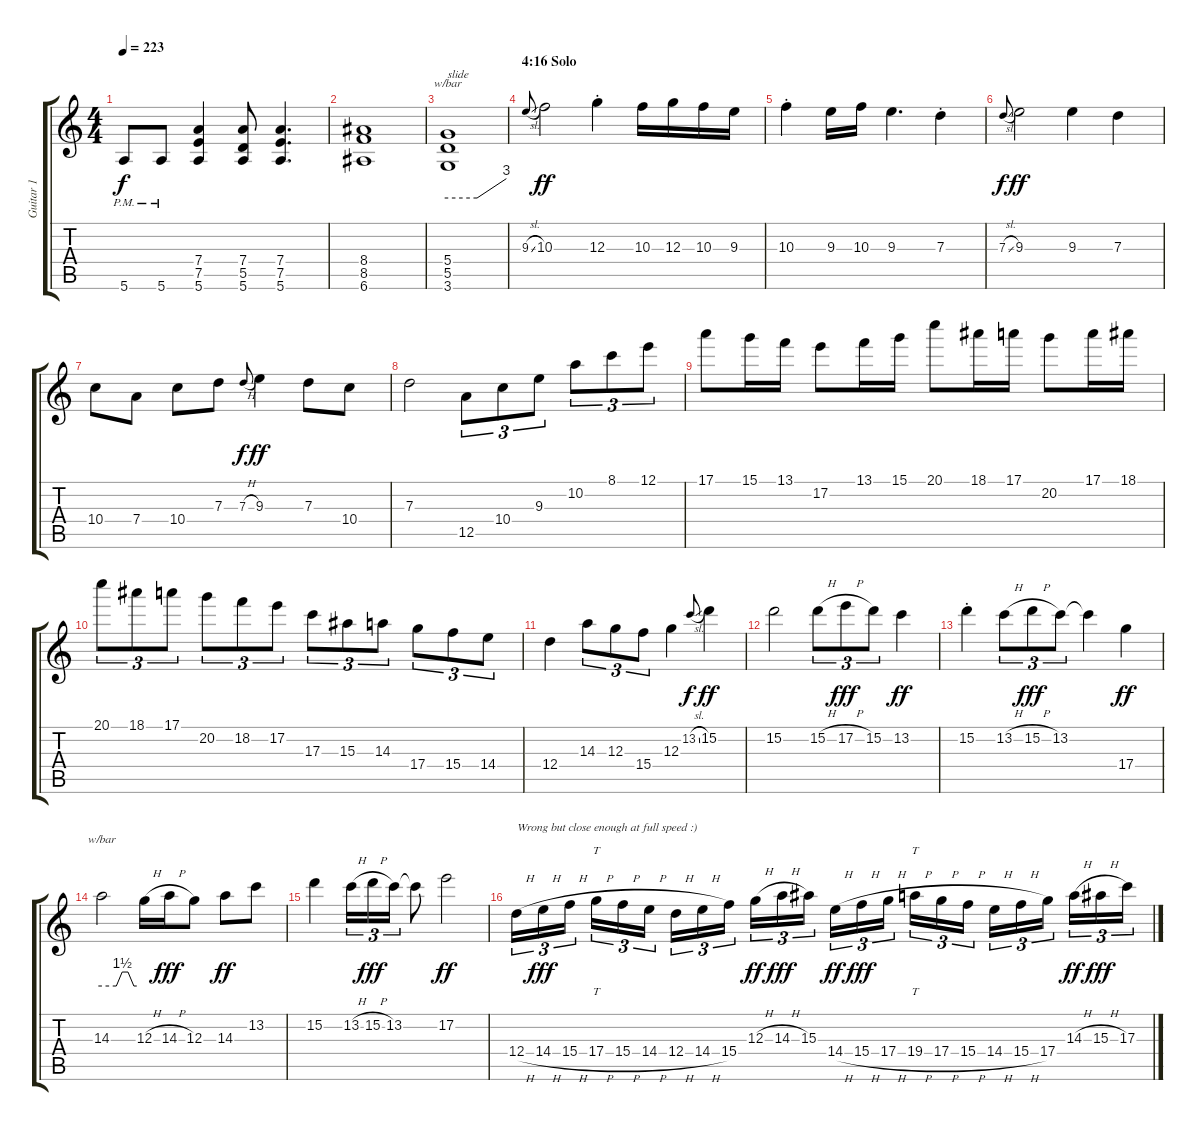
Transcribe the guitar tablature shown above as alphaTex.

\track ("Guitar 1" "Guitar 1") {instrument distortionguitar}
\staff {score tabs}
\tuning (E4 B3 G3 D3 A2 E2) {hide}
\ts (4 4)
\tempo 223
\clef g2
\ks c
5.6{pm}.8{dy f} 5.6{pm}.8 (7.4 7.5 5.6).4 (7.4 5.5 5.6).8 (7.4 7.5 5.6).4{d} |
(8.4 8.5 6.6).1 |
(5.4 5.5 3.6).1{tbe (custom default 0 0 30 0 60 12) txt "slide"} |
\section ("" "4:16 Solo")
9.3{sl}.8{gr onbeat} 10.3.2{dy ff} 12.3{st}.4 10.3.16 12.3.16 10.3.16 9.3.16 |
10.3{st}.4 9.3.16 10.3.16 9.3.4{d} 7.3{st}.4 |
7.3{sl}.8{gr onbeat dy f} 9.3.2{dy ff} 9.3.4 7.3.4 |
10.4.8 7.4.8 10.4.8 7.3.8 7.3{h}.8{gr onbeat dy f} 9.3.4{dy ff} 7.3.8 10.4.8 |
7.3.2 12.5.8{tu (3 2)} 10.4.8{tu (3 2)} 9.3.8{tu (3 2)} 10.2.8{tu (3 2)} 8.1.8{tu (3 2)} 12.1.8{tu (3 2)} |
17.1.8 15.1.16 13.1.16 17.2.8 13.1.16 15.1.16 20.1.8 18.1.16 17.1.16 20.2.8 17.1.16 18.1.16 |
20.1.8{tu (3 2)} 18.1.8{tu (3 2)} 17.1.8{tu (3 2)} 20.2.8{tu (3 2)} 18.2.8{tu (3 2)} 17.2.8{tu (3 2)} 17.3.8{tu (3 2)} 15.3.8{tu (3 2)} 14.3.8{tu (3 2)} 17.4.8{tu (3 2)} 15.4.8{tu (3 2)} 14.4.8{tu (3 2)} |
12.4.4 14.3.8{tu (3 2)} 12.3.8{tu (3 2)} 15.4.8{tu (3 2)} 12.3.4 13.2{sl}.8{gr onbeat dy f} 15.2.4{dy ff} |
15.2.2 15.2{h}.8{tu (3 2)} 17.2{h}.8{tu (3 2) dy fff} 15.2.8{tu (3 2)} 13.2.4{dy ff} |
15.2{st}.4 13.2{h}.8{tu (3 2)} 15.2{h}.8{tu (3 2) dy fff} 13.2.8{tu (3 2)} 13.2{t}.4 17.4.4{dy ff} |
14.3.2{tbe (custom default 0 0 25 0 35 6 45 6 55 0 60 0)} 12.3{h}.16 14.3{h}.16{dy fff} 12.3.8 14.3.8{dy ff} 13.2.8 |
15.2.4 13.2{h}.16{tu (3 2)} 15.2{h}.16{tu (3 2) dy fff} 13.2.16{tu (3 2)} 13.2{t}.8 17.2.2{dy ff} |
12.4{h}.16{tu (3 2) txt "Wrong but close enough at full speed :)"} 14.4{h}.16{tu (3 2) dy fff} 15.4{h}.16{tu (3 2)} 17.4{h}.16{tt tu (3 2)} 15.4{h}.16{tu (3 2)} 14.4{h}.16{tu (3 2)} 12.4{h}.16{tu (3 2)} 14.4{h}.16{tu (3 2)} 15.4.16{tu (3 2)} 12.3{h}.16{tu (3 2) dy ff} 14.3{h}.16{tu (3 2) dy fff} 15.3.16{tu (3 2)} 14.4{h}.16{tu (3 2) dy ff} 15.4{h}.16{tu (3 2) dy fff} 17.4{h}.16{tu (3 2)} 19.4{h}.16{tt tu (3 2)} 17.4{h}.16{tu (3 2)} 15.4{h}.16{tu (3 2)} 14.4{h}.16{tu (3 2)} 15.4{h}.16{tu (3 2)} 17.4.16{tu (3 2)} 14.3{h}.16{tu (3 2) dy ff} 15.3{h}.16{tu (3 2) dy fff} 17.3.16{tu (3 2)}
